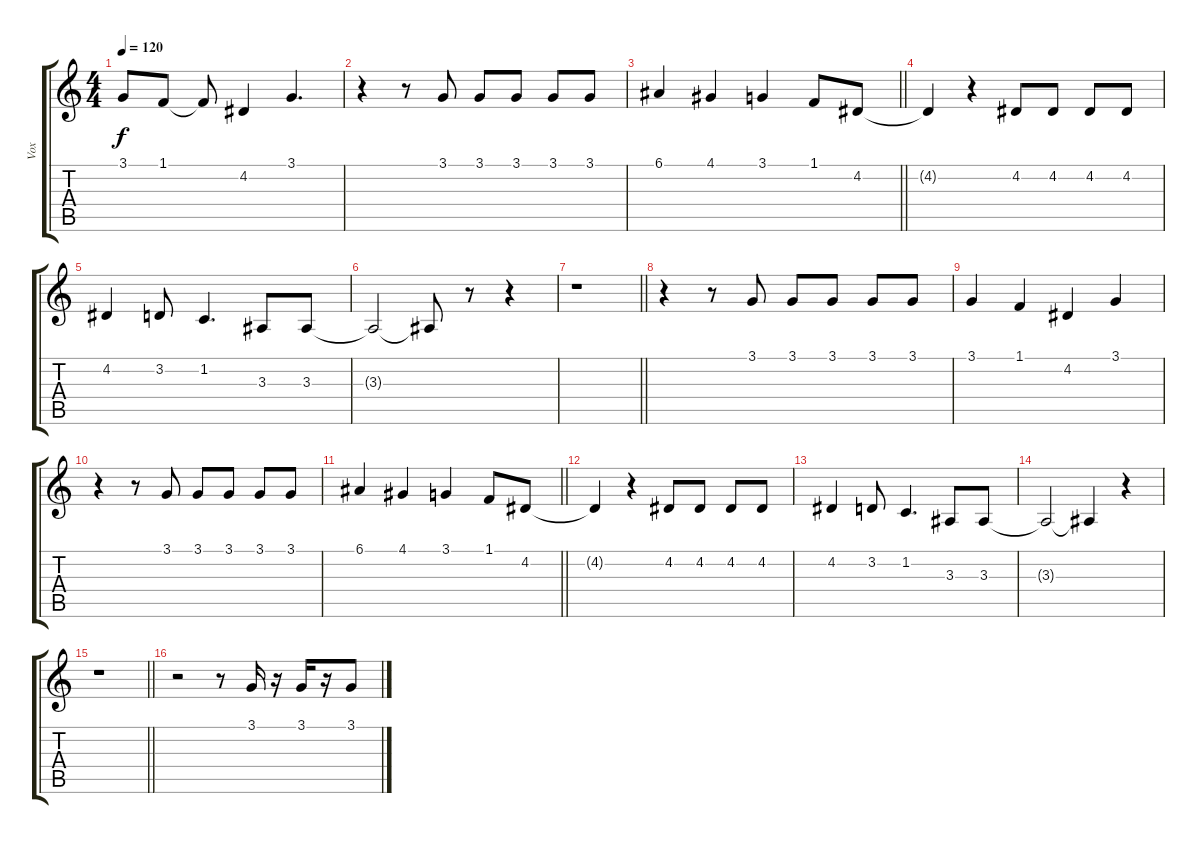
\track ("Vox" "Vox") {instrument bassoon}
\staff {score tabs}
\tuning (E4 B3 G3 D3 A2 E2) {hide}
\ts (4 4)
\tempo 120
\clef g2
\ks c
3.1{t}.8{dy f} 1.1.8 1.1{t}.8 4.2.4 3.1.4{d} |
r.4 r.8 3.1.8 3.1.8 3.1.8 3.1.8 3.1.8 |
\barLineRight lightlight
6.1.4 4.1.4 3.1.4 1.1.8 4.2.8 |
4.2{t}.4 r.4 4.2.8 4.2.8 4.2.8 4.2.8 |
4.2.4 3.2.8 1.2.4{d} 3.3.8 3.3.8 |
3.3{t}.2 3.3{t}.8 r.8 r.4 |
\barLineRight lightlight
r.1 |
r.4 r.8 3.1.8 3.1.8 3.1.8 3.1.8 3.1.8 |
3.1.4 1.1.4 4.2.4 3.1.4 |
r.4 r.8 3.1.8 3.1.8 3.1.8 3.1.8 3.1.8 |
\barLineRight lightlight
6.1.4 4.1.4 3.1.4 1.1.8 4.2.8 |
4.2{t}.4 r.4 4.2.8 4.2.8 4.2.8 4.2.8 |
4.2.4 3.2.8 1.2.4{d} 3.3.8 3.3.8 |
3.3{t}.2 3.3{t}.4 r.4 |
\barLineRight lightlight
r.1 |
r.2 r.8 3.1.16 r.16 3.1.16 r.16 3.1.8
